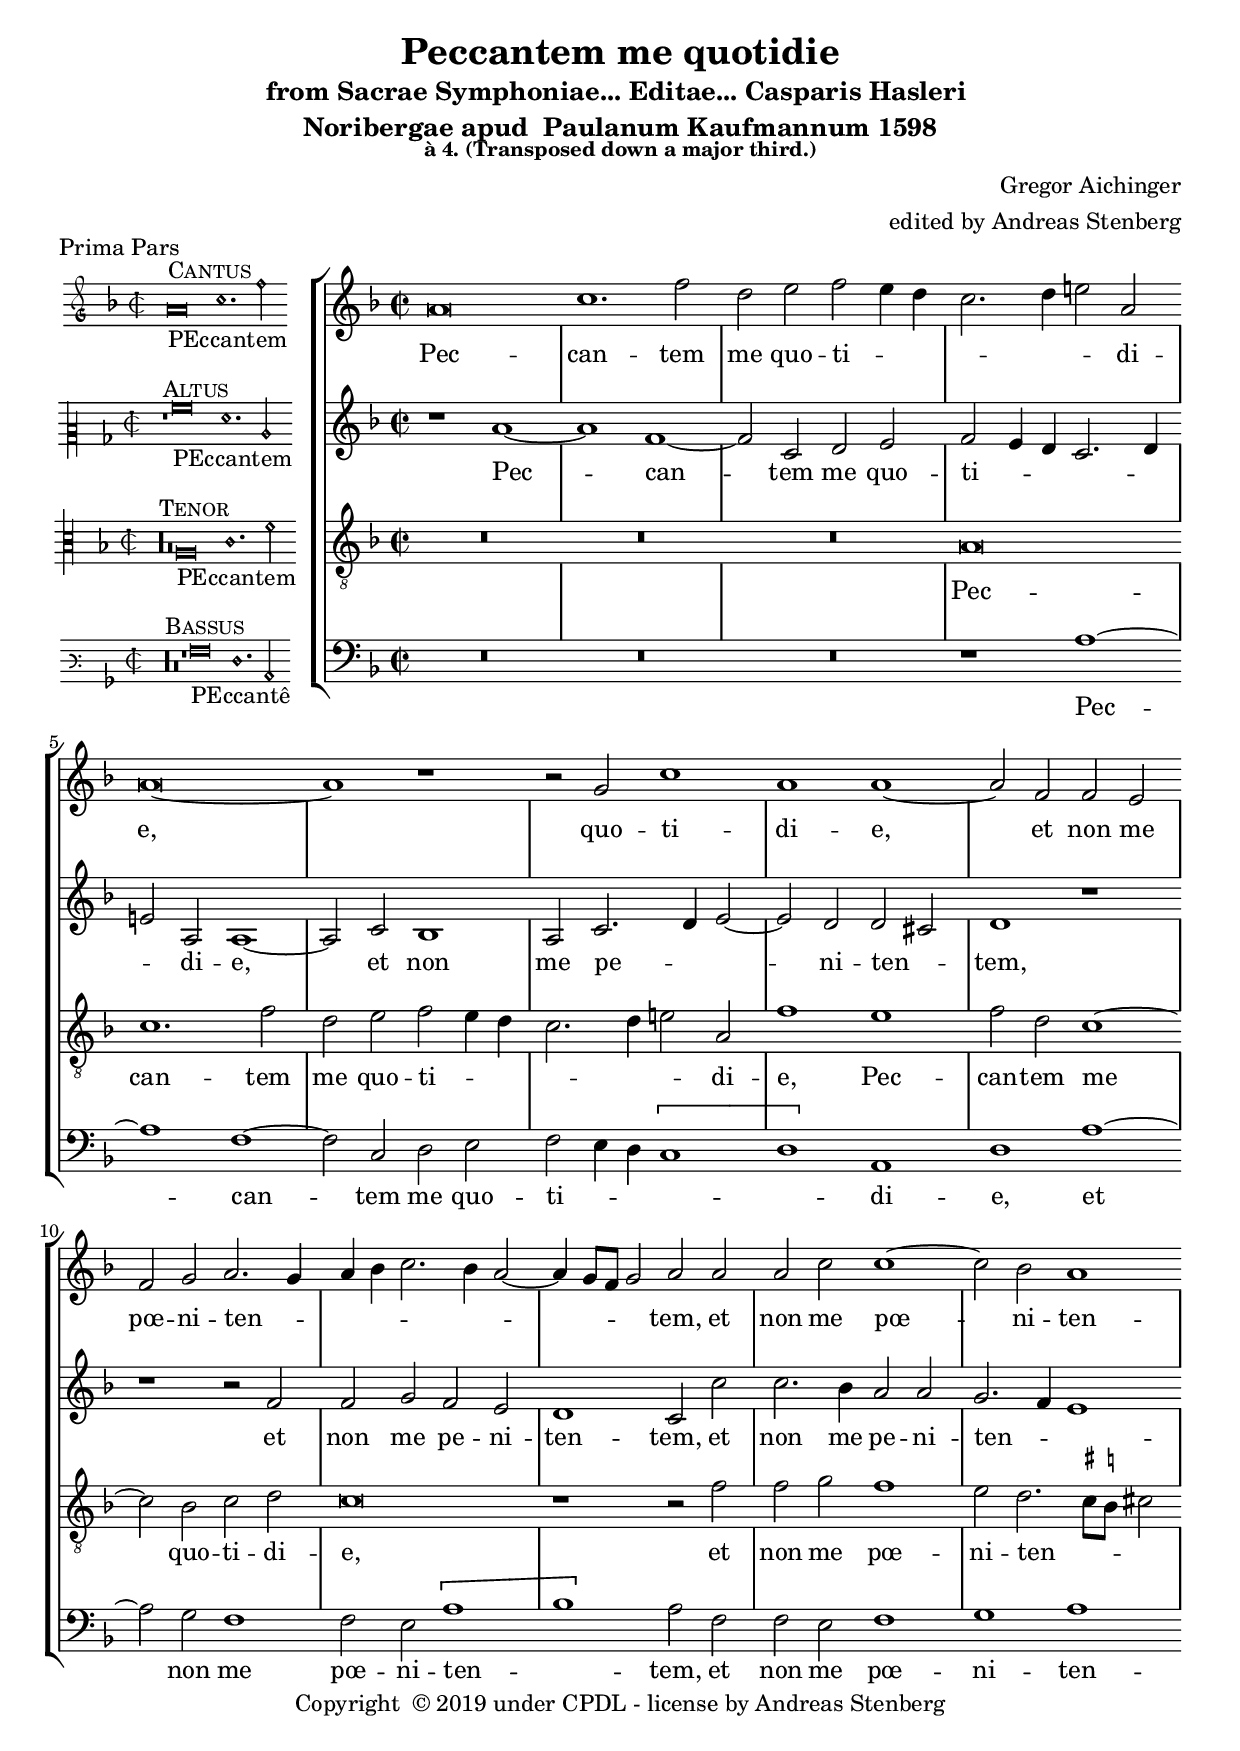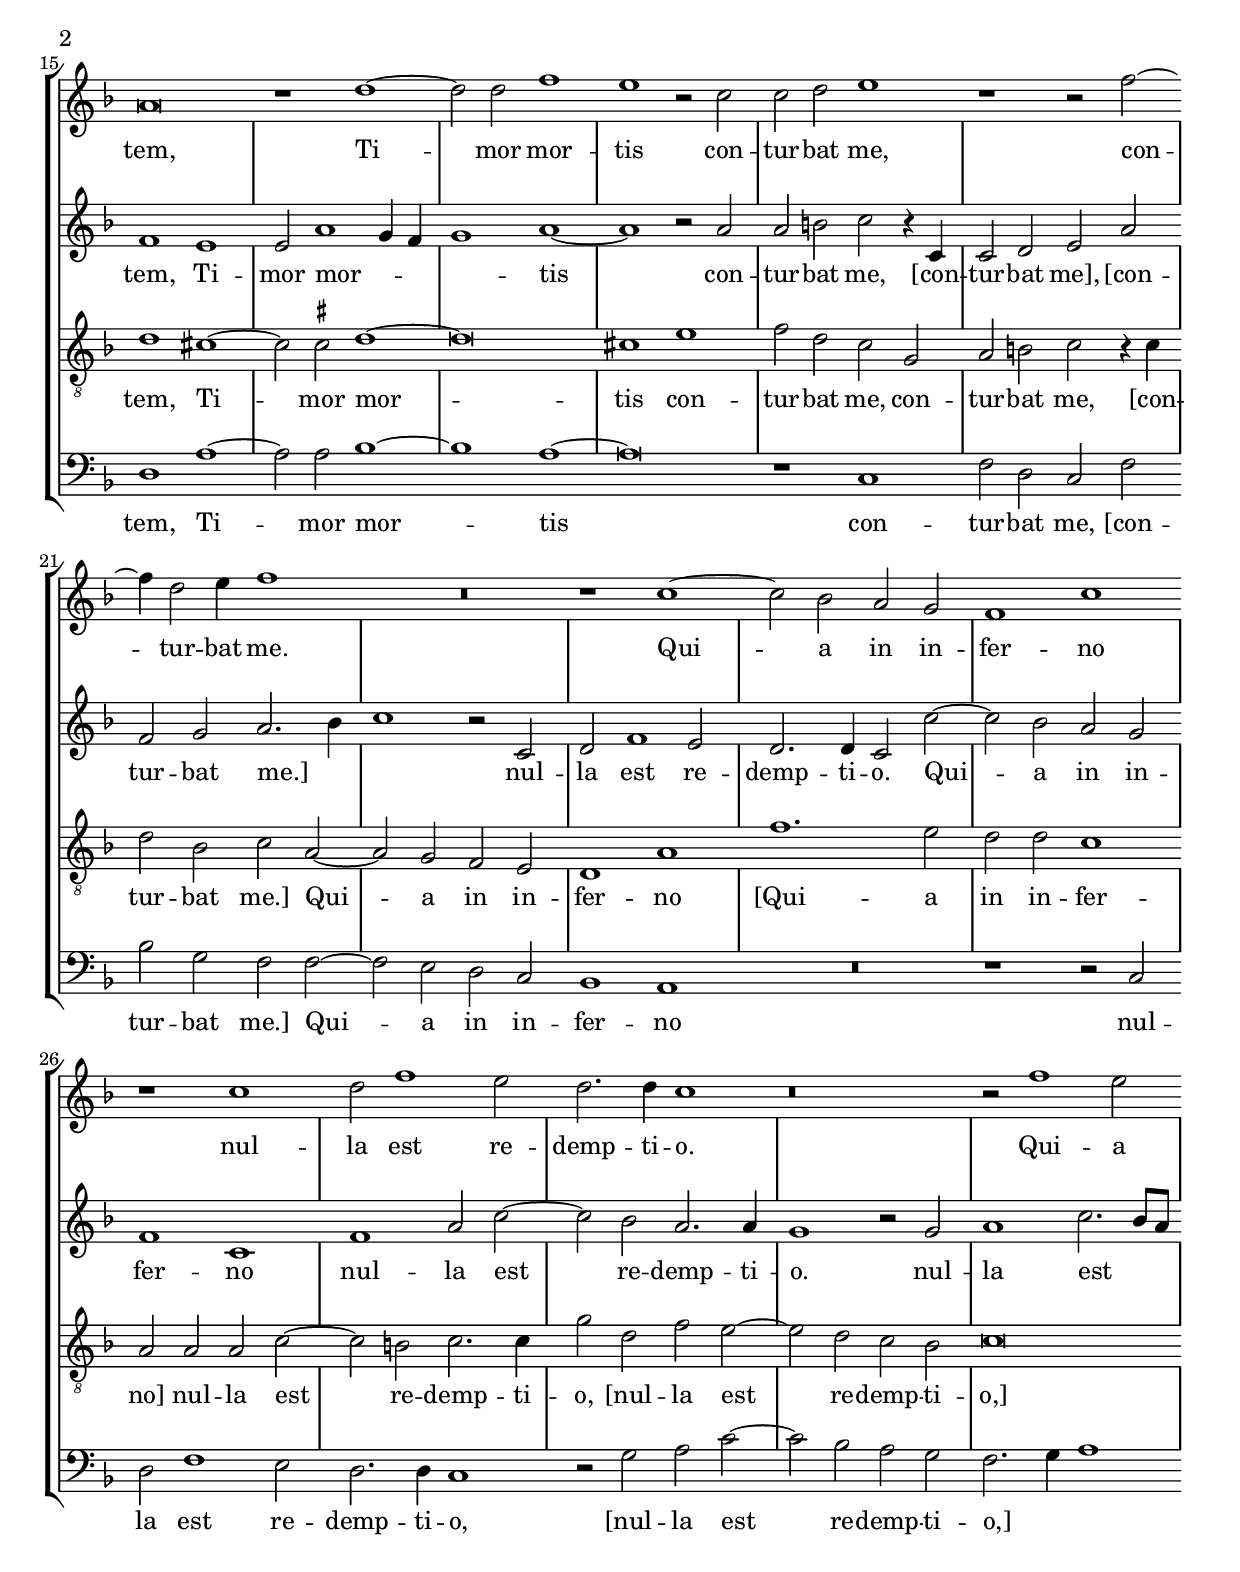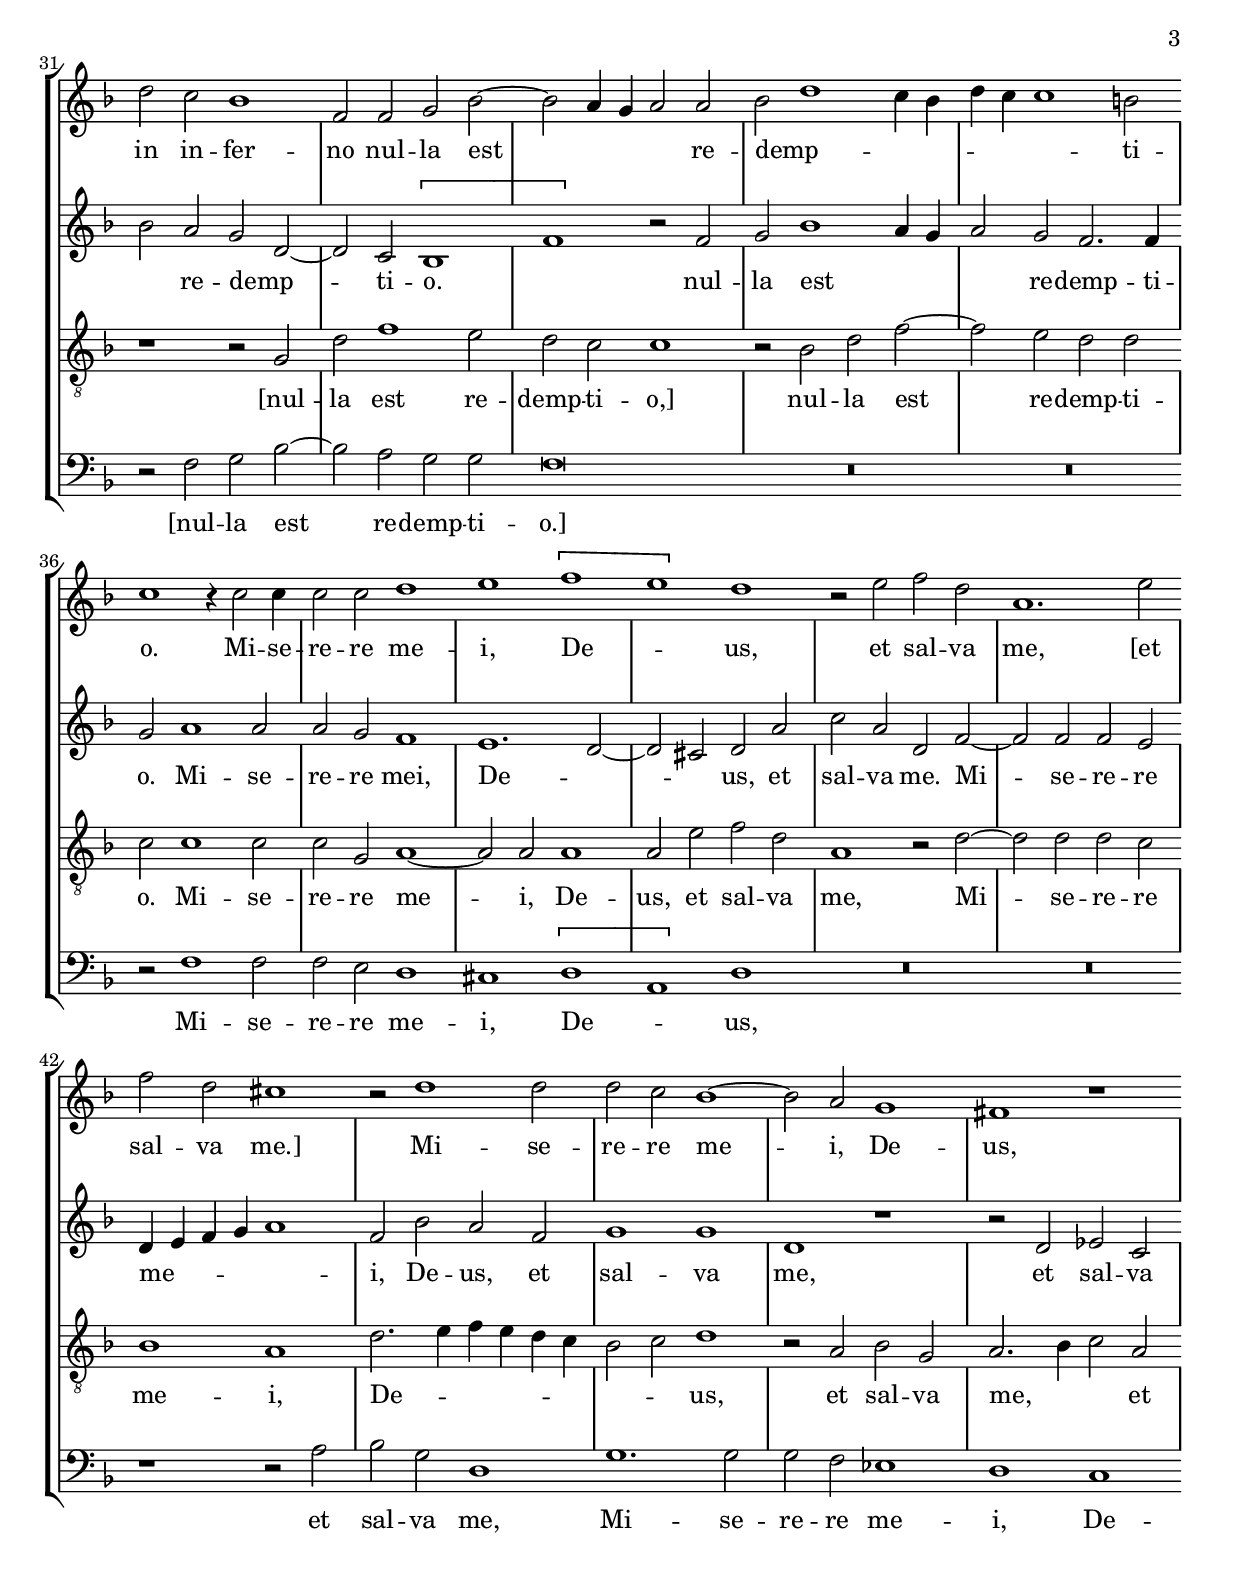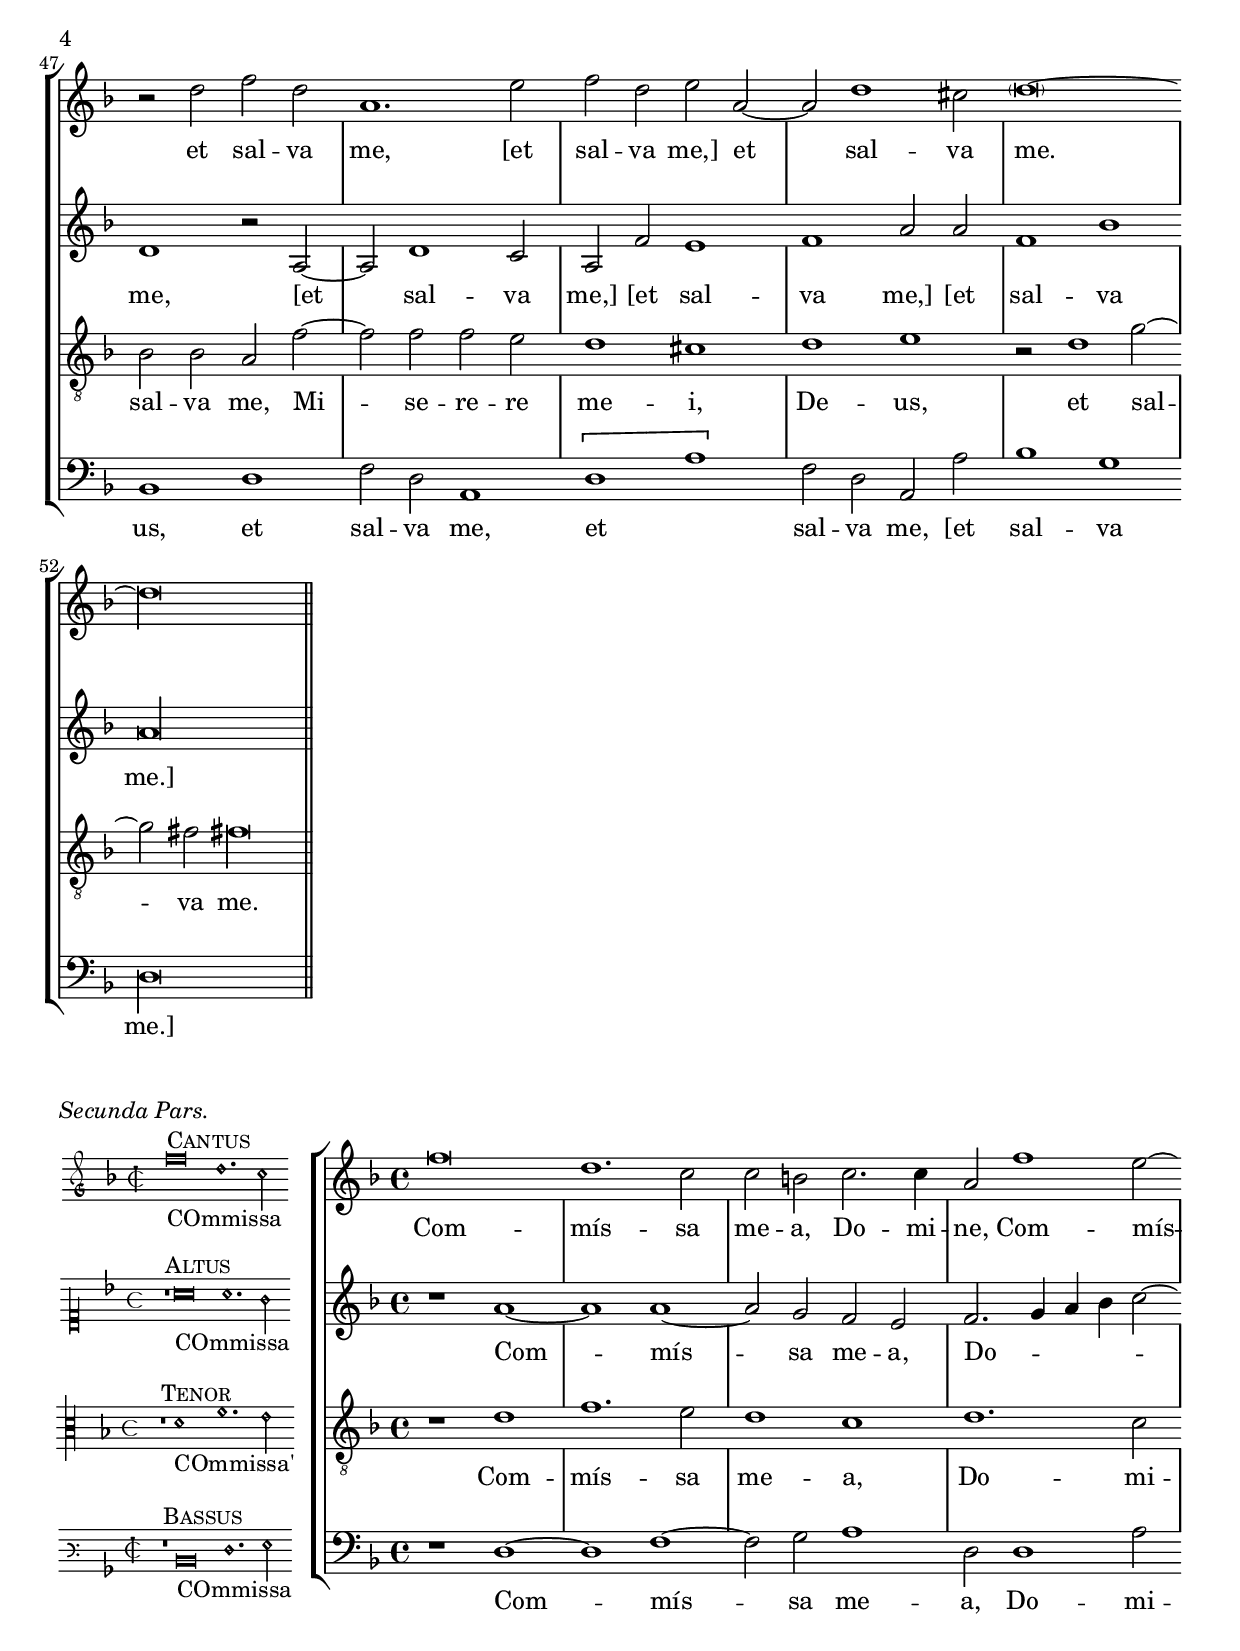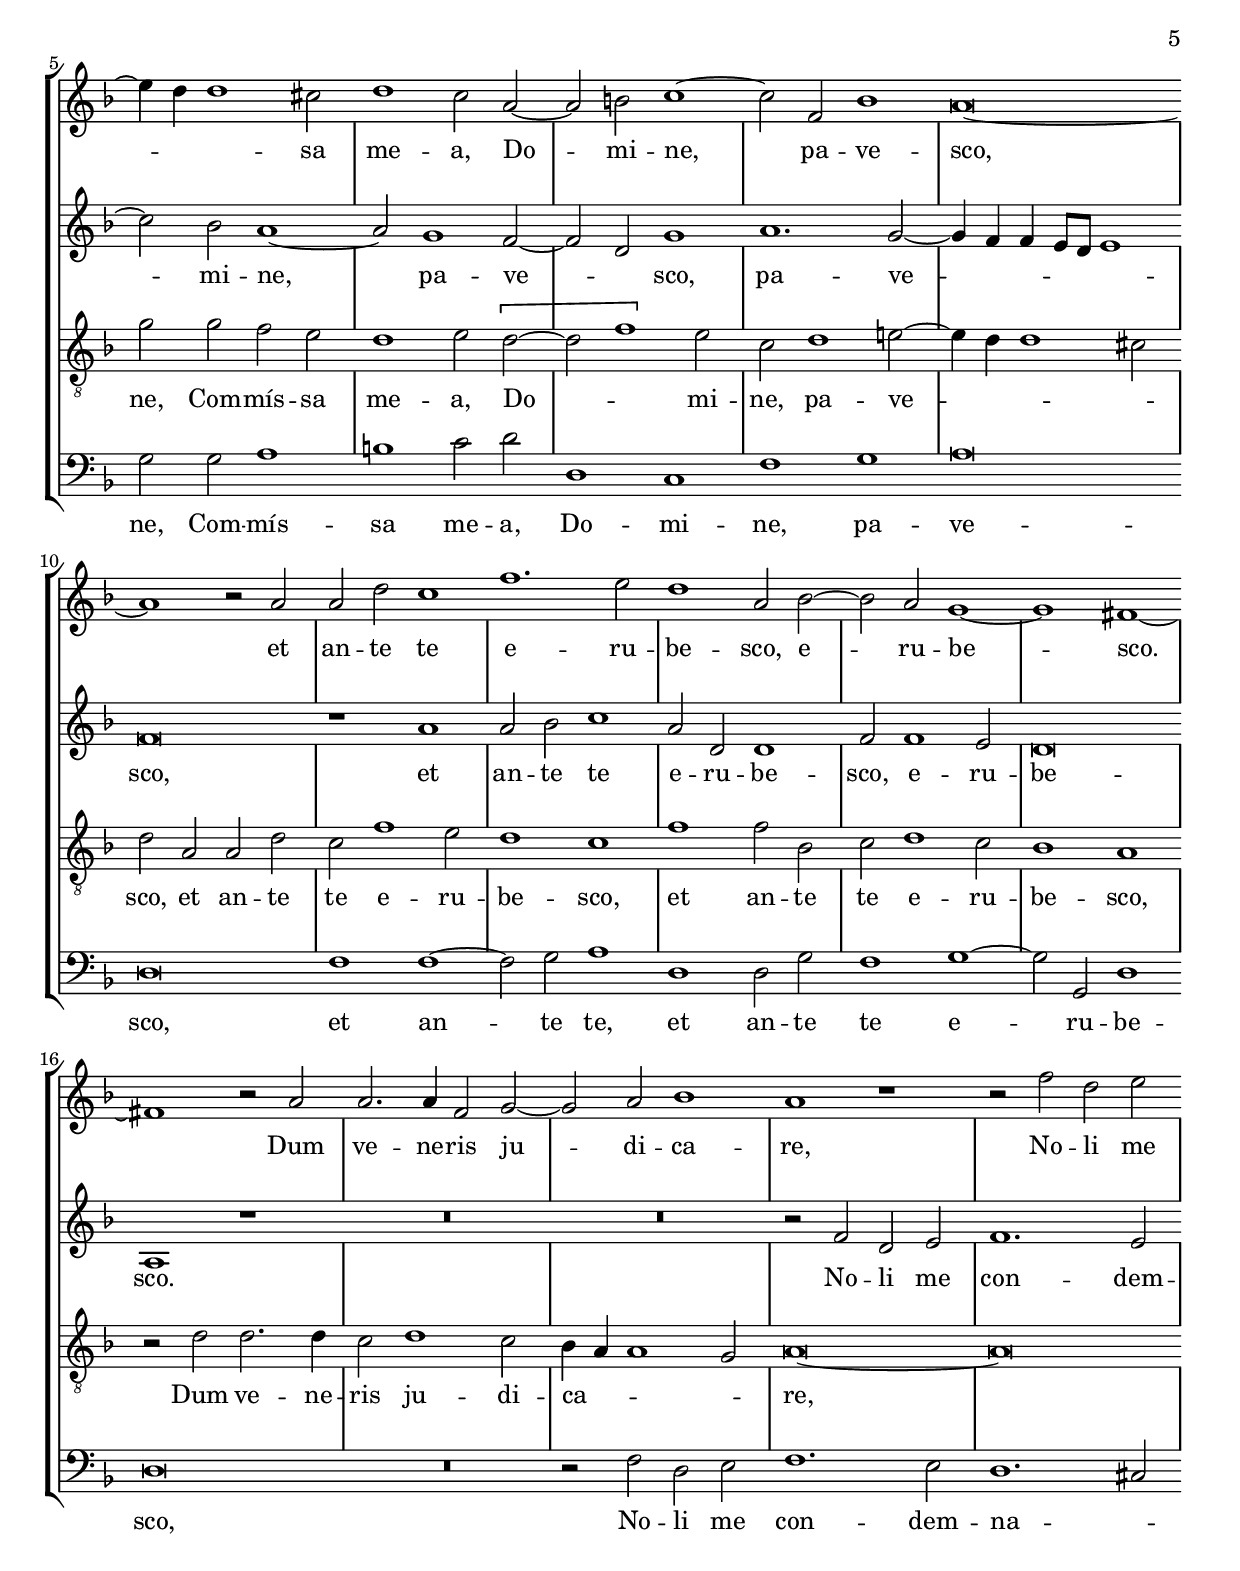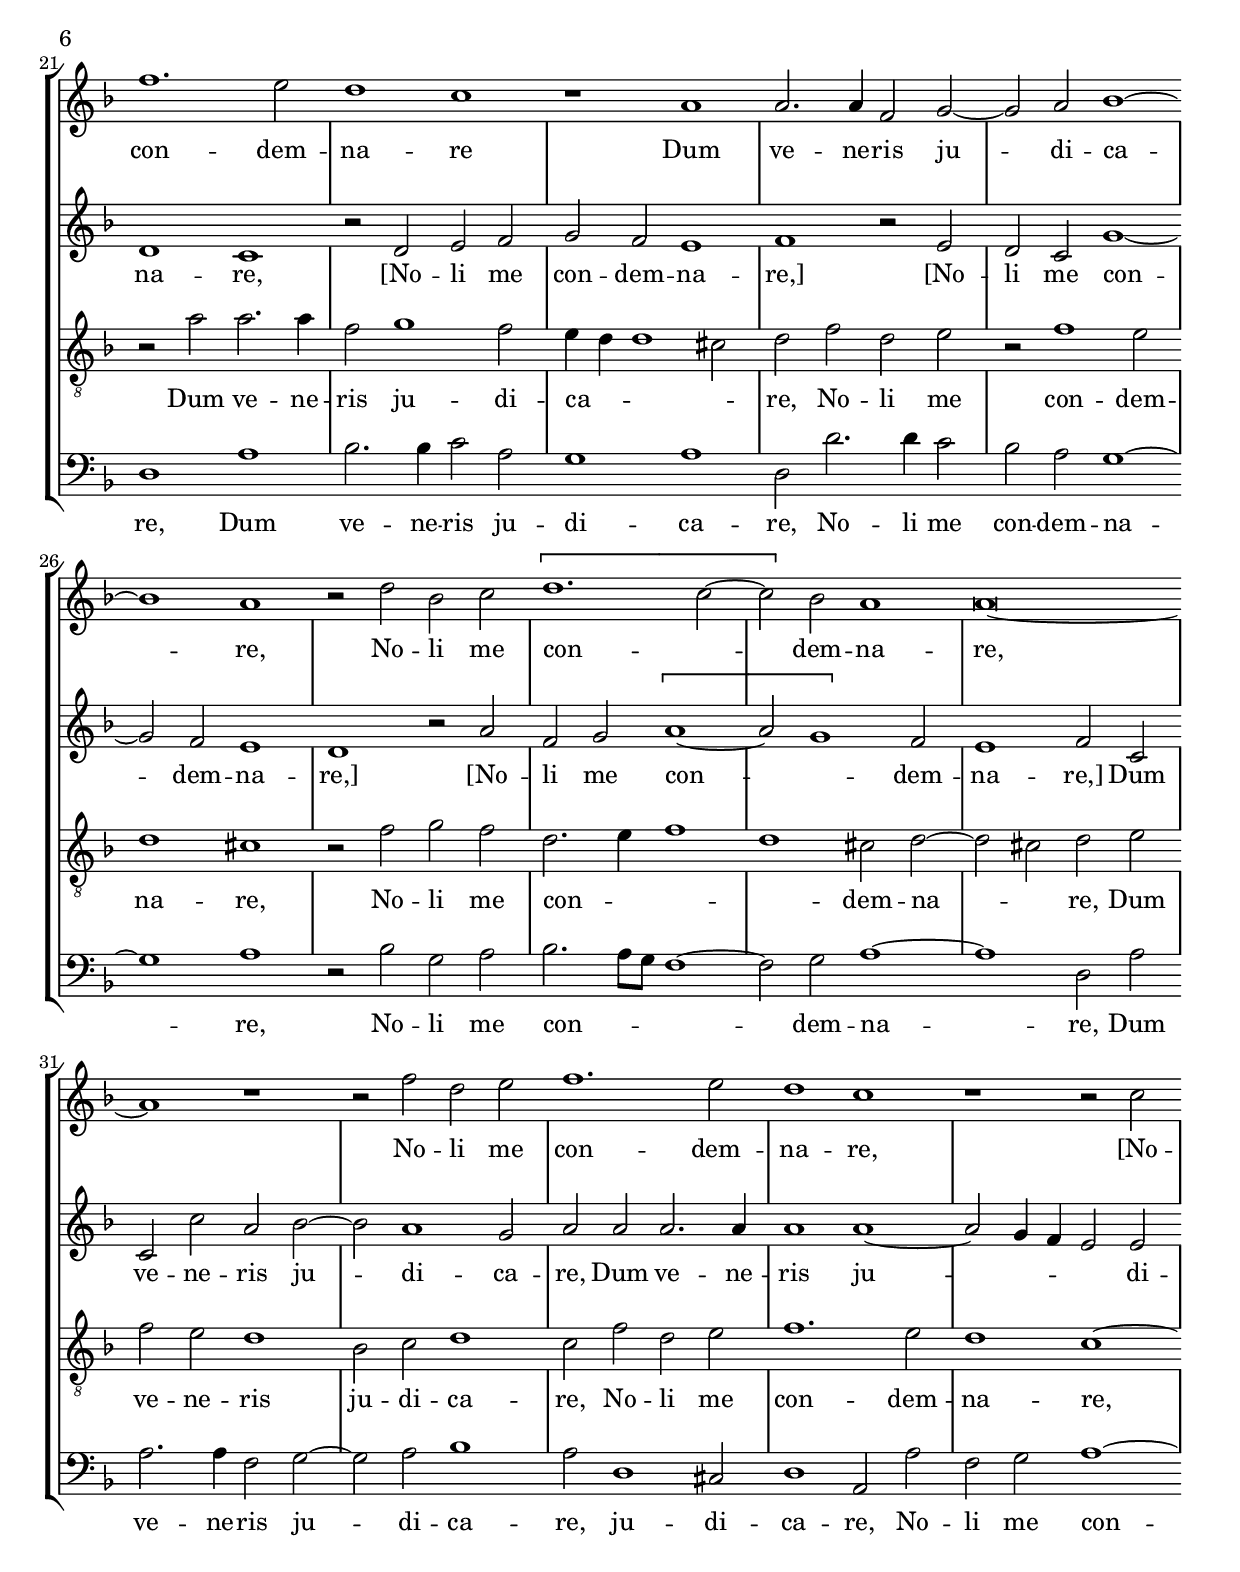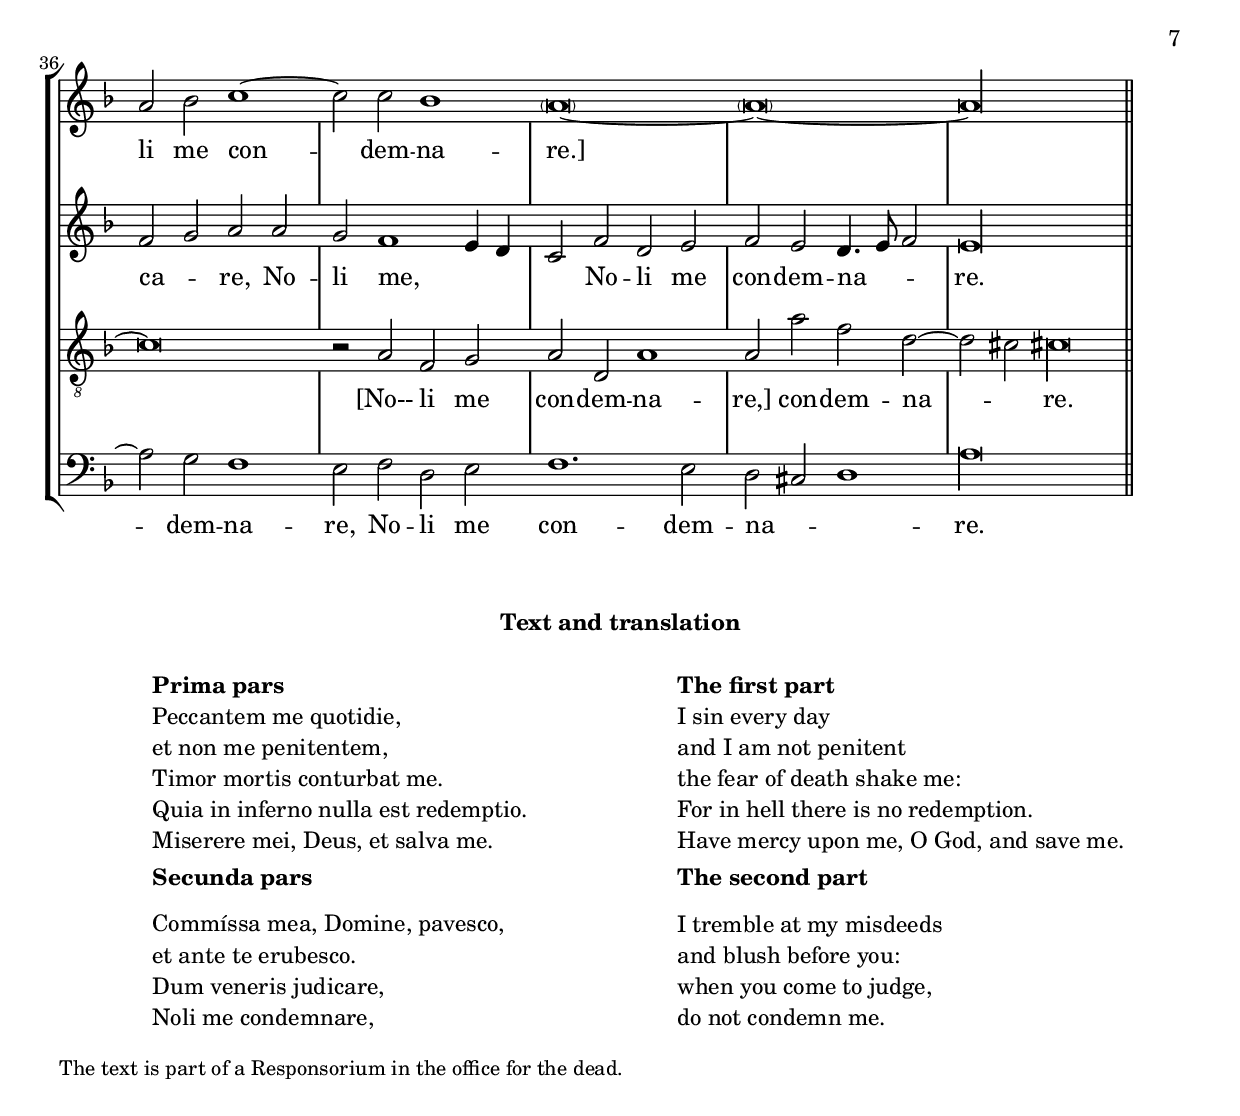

%%%%%%%%%%%%%%%%%%%%%%%%%%%%%%%%%%%%%%%%%%%%%%%%%%%%%%%%%%%%%%%%%%%
% This is a template based on the usual four part choir templater %
% where the voices have common lyrics at the the start but split  %
% to separate lyrics after a while.				  %
% This template is modyfied by AS from the one in the lilypond    %
% documentation.						  %
% This template is to be used for instance for fairly simple      %
% settings where the stanzas are set homophonicaly but twhere the %
% Chorus contains polyphony that require separate underlay for    %
% the different voices.						  %
%%%%%%%%%%%%%%%%%%%%%%%%%%%%%%%%%%%%%%%%%%%%%%%%%%%%%%%%%%%%%%%%%%%
\version "2.18.0"
\include "deutsch.ly"
ficta = \once \set suggestAccidentals =##t
\header {
  title = "Peccantem me quotidie"
  subtitle = \markup { \center-column {"from Sacrae Symphoniae... Editae... Casparis Hasleri "
                                       "Noribergae apud  Paulanum Kaufmannum 1598" } }
  subsubtitle = "à 4. (Transposed down a major third.)"
  composer = "Gregor Aichinger"
  arranger = "edited by Andreas Stenberg"
  piece = "Prima Pars"
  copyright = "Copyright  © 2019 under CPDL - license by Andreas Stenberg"

}
global = {
  \key f \major
}
%% Part-book PDF p. 9.
sopMusic = \relative c'' {

  \set Score.tempoHideNote = ##t
  \tempo 2 = 86
  \time 2/2
  \set Timing.measureLength = #(ly:make-moment 4/2)
  \override Staff.BarLine.transparent = ##t
  a\breve
  c1. f2
  d2 e2 f2( e4 d4
  c2. d4 e!2) a,2
  a\breve~
  a1 r1
  r2 g2								%% end of first line in orig.
  c1
  a1 a1~
  a2 f2 f2 e2
  f2 g2 a2.( g4
  a4 b4 c2. b4 a2~
  a4 g8 f8 g2) a2 a2
  a2 c2 c1~
  c2 b2 							%% end of second line.
  a1
  a\breve
  r1 d1~
  d2 d2 f1
  e1 r2 c2
  c2 d2 e1
  r1 r2 f2~
  f4 d2 e4 f1
  R\breve
  r1 c1~
  c2 b2 a2 g2								%% end of third line.
  f1 c'1
  r1 c1
  d2 f1 e2
  d2. d4 c1
  r\breve
  r2 f1 e2
  d2 c2 b1
  f2 f2 g2 b2~(
  b2 a4 g4 a2) a2							%% end of fourth line.
  b2( d1 c4 b4
  d4 c4 c1) h2
  c1 r4 c2 c4
  c2 c2 d1
  e1 \[f1(
  e1)\] d1
  r2 e2 f2 d2 							%% end of fifth line.
  a1. e'2
  f2 d2 cis1
  r2 d1 d2
  d2 c2 b1~
  b2 a2 g1
  fis1 r1
  r2 d'2 f2 d2
  a1. e'2
  f2 d2							%% end of sixth line.
  e2 a,2~
  a2 d1 cis2
  \parenthesize d\breve~
  \cadenzaOn d\longa
  \revert Staff.BarLine.transparent
  \bar "||"
}
sopWords = \lyricmode {
  Pec -- can -- tem me quo -- ti -- di -- e,
  quo -- ti -- di -- e,
  et non me pœ -- ni -- ten -- tem,
  et non me pœ -- ni -- ten -- tem,
  Ti -- mor mor -- tis con -- tur -- bat me,
  con -- tur -- bat me.
  Qui -- a in in -- fer -- no nul -- la est re -- demp -- ti -- o.
  Qui -- a in in -- fer -- no nul -- la est re -- demp -- ti -- o.
  Mi -- se -- re -- re me -- i, De -- us, et sal -- va me,
  [et sal -- va me.]
  Mi -- se -- re -- re me -- i, De -- us, et sal -- va me,
  [et sal -- va me,]
  et sal -- va me.
}
%% Part-book PDF p. 9.
altoMusic = \relative c' {
  \override Staff.BarLine.transparent = ##t
  r1 a'1~
  a1 f1~
  f2 c2 d2 e2
  f2( e4 d4 c2. d4
  e!2) a,2 a1~
  a2 c2					%% end of first line in orig.
  b1
  a2 c2.( d4 e2~
  e2) d2 d2( cis2)
  d1 r1
  r1 r2 f2
  f2 g2 f2 e2
  d1 c2 c'2
  c2. b4 a2 a2				%% end of second line.
  g2.( f4 e1)
  f1 e1
  e2 a1( g4 f4
  g1) a1~
  a1 r2 a2
  a2 h2 c2 r4 c,4
  c2 d2 e2 a2
  f2 g2 a2.( b4
  c1)					%% end of third line.
  r2 c,2
  d2 f1 e2
  d2. d4 c2 c'2~
  c2 b2 a2 g2
  f1 c1
  f1 a2 c2~
  c2 b2 a2. a4
  g1 r2 g2
  a1 					%% end of fourth line.
  c2.( b8 a8
  b2) a2 g2( d2~
  d2) c2 \[b1(
  f'1)\] r2 f2
  g2 b1( a4 g4
  a2) g2 f2. f4
  g2 a1 a2
  a2 g2					%% end of fifth line.
  f1
  e1.( d2~
  d2 cis2) d2 a'2
  c2 a2 d,2 f2~
  f2 f2 f2 e2
  d4( e4 f4 g4 a1)
  f2 b2 a2 f2
  g1 g1
  d1					%5 end of sixth line.
  r1
  r2 d2 es2 c2
  d1 r2 a2~
  a2 d1 c2
  a2 f'2 e1
  f1 a2 a2
  f1 b1
  a\longa
  \revert Staff.BarLine.transparent
}
altoWords = \lyricmode {
  Pec -- can -- tem me quo -- ti -- di -- e,
 et non me pe -- ni -- ten -- tem,
 et non me pe -- ni -- ten -- tem,
 et non me pe -- ni -- ten -- tem,
 Ti -- mor mor -- tis con -- tur -- bat me,
 [con -- tur -- bat me],
 [con -- tur -- bat me.]
 %Quia in in -- fer -- no
 nul -- la est re -- demp -- ti -- o.
 Qui -- a in in -- fer -- no
 nul -- la est re -- demp -- ti -- o.
 nul -- la est re -- demp -- ti -- o.
 nul -- la est re -- demp -- ti -- o.
 Mi -- se -- re -- re mei, De -- us, et sal -- va me.
 Mi -- se -- re -- re me -- i, De -- us, et sal -- va me,
 et sal -- va me,
 [et sal -- va me,]
 [et sal -- va me,]
 [et sal -- va me.]

}
%% Part-book PDF p. 9.
tenorMusic = \relative c' {
  \clef "G_8"
  \override Staff.BarLine.transparent = ##t
  R\breve*3
  a\breve
  c1. f2
  d2 e2 f2( e4 d4
  c2. d4 e!2) a,2
  f'1 e1						%% end of first line in orig.
  f2 d2 c1~
  c2 b2 c2 d2
  c\breve
  r1 r2 f2
  f2 g2 f1
  e2 d2.( \ficta cis8 \ficta h8 cis!2)
  d1 cis1~
  cis2 \ficta cis2 d1~
  d\breve
  cis1 							%% end of second line.
  e1
  f2 d2 c2 g2
  a2 h2 c2 r4 c4
  d2 b2 c2 a2~
  a2 g2 f2 e2
  d1 a'1
  f'1. e2
  d2 d2							%% end of third line.
  c1
  a2 a2 a2 c2~
  c2 h2 c2. c4
  g'2 d2 f2 e2~
  e2 d2 c2 b2
  c\breve
  r1 r2 g2
  d'2 f1 e2
  d2 c2							%% end of fourth line.
  c1
  r2 b2 d2 f2~
  f2 e2 d2 d2
  c2 c1 c2
  c2 g2 a1~
  a2 a2 a1
  a2 e'2 f2 d2
  a1 r2 d2~
  d2 d2 d2 c2						%% end of fifth line.
  b1 a1
  d2.( e4 f4 e4 d4 c4
  b2 c2) d1
  r2 a2 b2 g2
  a2.( b4 c2) a2
  b2 b2 a2 f'2~
  f2 f2							%% end of sixth line
  f2 e2
  d1 cis1
  d1 e1
  r2 d1 g2~
  g2 fis2 fis!\longa*3/4
  \revert Staff.BarLine.transparent
}
tenorWords = \lyricmode {
  Pec -- can -- tem me quo -- ti -- di -- e,
  Pec -- can -- tem me quo -- ti -- di -- e,
  et non me pœ -- ni -- ten -- tem,
  Ti -- mor mor -- tis con -- tur -- bat me,
  con -- tur -- bat me,
  [con -- tur -- bat me.]
 Qui -- a in in -- fer -- no
 [Qui -- a in in -- fer -- no]
 nul -- la est re -- demp -- ti -- o,
 [nul -- la est re -- demp -- ti -- o,]
 [nul -- la est re -- demp -- ti -- o,]
 nul -- la est re -- demp -- ti -- o.
 Mi -- se -- re -- re me -- i, De -- us, et sal -- va me,
 Mi -- se -- re -- re me -- i, De -- us, et sal -- va me,
 et sal -- va me,
 Mi -- se -- re -- re me -- i, De -- us, et sal -- va me.

}
%% Part-book PDF p. 9.
bassMusic = \relative c {
  \override Staff.BarLine.transparent = ##t
  R\breve*3
  r1 a'1~
  a1 f1~
  f2 c2 d2 e2
  f2( e4 d4 \[c1
  d1)\]
  a1
  d1 a'1~
  a2 g2 f1
  f2 e2					%% end of first line in orig.
  \[a1(
  b1)\] a2 f2
  f2 e2 f1
  g1 a1
  d,1 a'1~
  a2 a2 b1~
  b1 a1~
  a\breve
  r1 c,1
  f2 d2 c2 f2				%% end of second line.
  b2 g2 f2 f2~
  f2 e2 d2 c2
  b1 a1
  R\breve
  r1 r2 c2
  d2 f1 e2
  d2. d4 c1
  r2 g'2				%% end of third line.
  a2 c2~
  c2 b2 a2 g2
  f2.( g4 a1)
  r2 f2 g2 b2~
  b2 a2 g2 g2
  f\breve
  R\breve*2
  r2 f1 f2
  f2 e2					%% end of fourth line.
  d1
  cis1 \[d1(
  a1)\] d1
  R\breve*2
  r1 r2 a'2
  b2 g2 d1
  g1. g2
  g2 f2 es1
  d1 c1
  b1 d1
  f2 d2					%% end of fifth line.
  a1
  \[d1( a'1)\]
  f2 d2 a2 a'2
  b1 g1
  d\longa
  \revert Staff.BarLine.transparent
}
bassWords = \lyricmode {
  Pec -- can -- tem me quo -- ti -- di -- e,
  et non me pœ -- ni -- ten -- tem,
  et non me pœ -- ni -- ten -- tem,
  Ti -- mor mor -- tis con -- tur -- bat me,
  [con -- tur -- bat me.]
  Qui -- a in in -- fer -- no nul -- la est re -- demp -- ti -- o,
  [nul -- la est re -- demp -- ti -- o,]
  [nul -- la est re -- demp -- ti -- o.]
  Mi -- se -- re -- re me -- i, De -- us, et sal -- va me,
  Mi -- se -- re -- re me -- i, De -- us, et sal -- va me,
  et sal -- va me,
  [et sal -- va me.]

}
incipitDiscantus = \markup {
  \score {
    {
      %      \set Staff.instrumentName = #"Tenor "
      \override NoteHead.style = #'neomensural
      \override Rest.style = #'neomensural
      \override Staff.TimeSignature.style = #'mensural
      \cadenzaOn
      \clef "petrucci-g"
      \key f \major
      \time 2/2

      a'\breve^\markup { \smallCaps"Cantus"} _"PEccantem"
      c''1. f''2
    }
    \layout {
      \context {
        \Voice
        \remove "Ligature_bracket_engraver"
        \consists "Mensural_ligature_engraver"
      }
      line-width = 4.5\cm
    }
  }
}


incipitAltus = \markup {
  \score {
    {
      %      \set Staff.instrumentName = #"Tenor "
      \override NoteHead.style = #'neomensural
      \override Rest.style = #'neomensural
      \override Staff.TimeSignature.style = #'mensural
      \cadenzaOn
      \clef "petrucci-c2"
      \key f \major
      \time 2/2
      r1^\markup \smallCaps"Altus"
      a'\breve _"PEccantem"
      f'1. c'2
    }
    \layout {
      \context {
        \Voice
        \remove "Ligature_bracket_engraver"
        \consists "Mensural_ligature_engraver"
      }
      line-width = 4.5\cm
    }
  }
}


incipitTenor = \markup {
  \score {
    {
      %      \set Staff.instrumentName = #"Tenor "
      \override NoteHead.style = #'neomensural
      \override Rest.style = #'neomensural
      \override Staff.TimeSignature.style = #'mensural
      \cadenzaOn
      \clef "petrucci-c3"
      \key f \major
      \time 2/2
      r\longa ^\markup \smallCaps"Tenor"
      a\breve \rest
      a\breve _"PEccantem"
      c'1. f'2
    }
    \layout {
      \context {
        \Voice
        \remove "Ligature_bracket_engraver"
        \consists "Mensural_ligature_engraver"
      }
      line-width = 5.0\cm
    }
  }
}
#(append! supported-clefs '(("mensural-f3" . ("clefs.mensural.f" 0 0))))

incipitBassus = \markup {
  \score {
    {
      %      \set Staff.instrumentName = #"Tenor "
      \override NoteHead.style = #'neomensural
      \override Rest.style = #'neomensural
      \override Staff.TimeSignature.style = #'mensural
      \cadenzaOn
      \clef "mensural-f3"
      \key f \major
      \time 2/2
      r\longa^\markup \smallCaps"Bassus"
      d\breve \rest
      r1 a\breve _"PEccantê"
      f1. c2

    }
    \layout {
      \context {
        \Voice
        \remove "Ligature_bracket_engraver"
        \consists "Mensural_ligature_engraver"
      }
      line-width = 4.5\cm
    }
  }
}


\score {
  <<
    \new StaffGroup \with {
      \override VerticalAxisGroup.staff-staff-spacing = #'((basic-distance . 12))
    } <<
      \new Staff = treble <<
        \set Staff.instrumentName = \incipitDiscantus
        \new Voice = "sopranos" {
          \set  Staff.midiInstrument ="choir aahs"
          %	\voiceOne
          << \global \sopMusic >>
        }
      >>
      \new Lyrics = sopranos { s1 }

      \new Staff = "medius" <<
        \set Staff.instrumentName = \incipitAltus

        \new Voice = "altos" {
          %	\voiceTwo
          \set  Staff.midiInstrument ="choir aahs"
          << \global \altoMusic >>
        }
      >>

      \new Lyrics = "altos" { s1 }
      \new Staff = tenors <<
        \set Staff.instrumentName = \incipitTenor

        \clef "treble"
        \new Voice = "tenors" {
          \set  Staff.midiInstrument ="choir aahs"
          %	\voiceOne
          << \global \tenorMusic >>
        }
      >>
      \new Lyrics = "tenors" { s1 }

      \new Staff ="basses" {
        \set Staff.instrumentName = \incipitBassus

        \new Voice = "basses" {
          \set  Staff.midiInstrument ="choir aahs"
          \clef "bass"
          %	\voiceTwo
          << \global \bassMusic >>
        }
      }
    >>
    \new Lyrics = basses { s1 }

    \context Lyrics = sopranos \lyricsto sopranos \sopWords
    \context Lyrics = altos \lyricsto altos \altoWords
    \context Lyrics = tenors \lyricsto tenors \tenorWords
    \context Lyrics = basses \lyricsto basses \bassWords
  >>
  \layout {
    \context {
      \Score
      % no bars in staves
      %      \override BarLine.transparent = ##t

    }
    % the next three instructions keep the lyrics between the bar lines
    \context {
      \Lyrics
      \consists "Bar_engraver"
      \override BarLine.transparent = ##t
    }
    \context {
      \StaffGroup
      \consists "Separating_line_group_engraver"
    }
    \context {
      \Voice
      % no slurs
      \override Slur.transparent = ##t
      % Comment in the below "\remove" command to allow line
      % breaking also at those barlines where a note overlaps
      % into the next bar.  The command is commented out in this
      % short example score, but especially for large scores, you
      % will typically yield better line breaking and thus improve
      % overall spacing if you comment in the following command.
      %\remove "Forbid_line_break_engraver"
    }
    indent = 4.5\cm
  }

}

%% The second part

globalIIl = {
  \key f \major
}
%% Part-book PDF p. 10
sopMusicII = \relative c'' {

  \set Score.tempoHideNote = ##t
  \tempo 2 = 86
  \time 4/4
  \set Timing.measureLength = #(ly:make-moment 4/2)
  \override Staff.BarLine.transparent = ##t
  f\breve
  d1. c2
  c2 h2 c2. c4
  a2 f'1 e2~(
  e4 d4 d1) cis2
  d1 						%% End of first line in orig.
  c2 a2~
  a2 h2 c1~
  c2 f,2 b1
  a\breve~
  a1 r2 a2
  a2 d2 c1
  f1. e2
  d1 a2 b2~
  b2 a2 g1~
  g1 fis1~
  fis1 r2 a2					%% end of second line.
  a2. a4 f2 g2~
  g2 a2 b1
  a1 r1
  r2 f'2 d2 e2
  f1. e2
  d1 c1
  r1 a1
  a2. a4 f2 g2~
  g2 a2 b1~
  b1 a1						%% end of third line.
  r2 d2 b2 c2
  \[d1.( c2~
  c2)\] b2 a1
  a\breve~
  a1 r1
  r2 f'2 d2 e2
  f1. e2
  d1 c1
  r1 r2 c2
  a2 b2 c1~
  c2 c2 b1
  \repeat unfold 2 { \parenthesize a\breve~ }
  \cadenzaOn
  a\longa
  \revert Staff.BarLine.transparent
  \bar "||"
}
sopWordsII = \lyricmode {
  Com -- mís -- sa me -- a, Do -- mi -- ne,
  Com -- mís -- sa me -- a, Do -- mi -- ne, pa -- ve -- sco,
  et an -- te te e -- ru -- be -- sco,
  e -- ru -- be -- sco.
  Dum ve -- ne -- ris ju -- di -- ca -- re,
  No -- li me con -- dem -- na -- re
  Dum ve -- ne -- ris ju -- di -- ca -- re,
  No -- li me con -- dem -- na -- re,
  No -- li me con -- dem -- na -- re,
  [No -- li me con -- dem -- na -- re.]
}
%% Part-book PDF p. 10
altoMusicII = \relative c' {
  \override Staff.BarLine.transparent = ##t
  r1 a'1~
  a1 a1~
  a2 g2 f2 e2
  f2.( g4 a4 b4 c2~
  c2) b2 a1~
  a2 g1 f2~(
  f2 d2) g1					%% end of first line in orig.
  a1. g2~(
  g4 f4 f4 e8 d8 e1)
  f\breve
  r1 a1
  a2 b2 c1
  a2 d,2 d1
  f2 f1 e2
  d\breve
  a1 r1
  R\breve*2
  r2 f'2 d2 e2					%% end of second line.
  f1. e2
  d1 c1
  r2 d2 e2 f2
  g2 f2 e1
  f1 r2 e2
  d2 c2 g'1~
  g2 f2 e1
  d1 r2 a'2
  f2 g2						%% end of third line.
  \[a1~(
  a2 g1)\] f2
  e1 f2 c2
  c2 c'2 a2 b2~
  b2 a1 g2
  a2 a2 a2. a4
  a1 a1~(
  a2 g4 f4 e2) e2
  f2( g2)					%% end of fourth line.
  a2 a2
  g2 f1( e4 d4
  c2) f2 d2 e2
  f2 e2 d4.( e8 f2)
  e\longa
  \revert Staff.BarLine.transparent
}
altoWordsII = \lyricmode {
  Com -- mís -- sa me -- a, Do -- mi -- ne, pa -- ve -- sco,
  pa -- ve -- sco,
  et an -- te te e -- ru -- be -- sco,
  e -- ru -- be -- sco.
  No -- li me con -- dem -- na -- re,
  [No -- li me con -- dem -- na -- re,]
  [No -- li me con -- dem -- na -- re,]
  [No -- li me con -- dem -- na -- re,]
  Dum ve -- ne -- ris ju -- di -- ca -- re,
  Dum ve -- ne -- ris ju -- di -- ca -- re,
  No -- li me, No -- li me con -- dem -- na -- re.
}
%% Part-book PDF p. 10
tenorMusicII = \relative c' {
  \clef "G_8"
  \override Staff.BarLine.transparent = ##t
  r1 d1
  f1. e2
  d1 c1
  d1. c2
  g'2 g2 f2 e2
  d1 e2 \[d2~(
  d2 f1)\] e2					%% end of first line in orig.
  c2 d1 e!2~(
  e4 d4 d1 cis2)
  d2 a2 a2 d2
  c2 f1 e2
  d1 c1
  f1 f2 b,2
  c2 d1 c2
  b1 a1
  r2 d2						%% end of second line.
  d2. d4
  c2 d1 c2
  b4( a4 a1 g2)
  a\breve~
  a\breve
  r2 a'2 a2. a4
  f2 g1 f2
  e4( d4 d1 cis2)
  d2 f2 d2 e2
  r2 f1 e2					%% end of third line.
  d1 cis1
  r2 f2 g2 f2
  d2.( e4 f1
  d1) cis2 d2~(
  d2 cis2) d2 e2
  f2 e2 d1
  b2 c2 d1
  c2 f2 d2 e2					%% end of fourth line.
  f1. e2
  d1 c1~
  c\breve
  r2 a2 f2 g2
  a2 d,2 a'1
  a2 a'2 f2 d2~(
  d2 cis2) cis!\longa *3/4
  \revert Staff.BarLine.transparent
}
tenorWordsII = \lyricmode {
  Com -- mís -- sa me -- a, Do -- mi -- ne,
  Com -- mís -- sa me -- a, Do -- mi -- ne, pa -- ve -- sco,
  et an -- te te e -- ru -- be -- sco,
  et an -- te te e -- ru -- be -- sco,
  Dum ve -- ne -- ris ju -- di -- ca -- re,
  Dum ve -- ne -- ris ju -- di -- ca -- re,
  No -- li me con -- dem -- na -- re,
  No -- li me con -- dem -- na -- re,
  Dum ve -- ne -- ris ju -- di -- ca -- re,
  No -- li me con -- dem -- na -- re,
  [No-- li me con -- dem -- na -- re,]
  con -- dem -- na -- re.


}
%% Part-book PDF p. 10
bassMusicII = \relative c {
  \override Staff.BarLine.transparent = ##t
  r1 d1~
  d1 f1~
  f2 g2 a1
  d,2 d1 a'2
  g2 g2 a1
  h1 c2 d2					%% end of first line in orig.
  d,1 c1
  f1 g1
  a\breve
  d,\breve
  f1 f1~
  f2 g2 a1
  d,1 d2 g2
  f1 g1~
  g2 g,2 d'1
  d\breve
  R\breve
  r2 f2 d2 e2					%% end of second line.
  f1. e2
  d1.( cis2)
  d1 a'1
  b2. b4 c2 a2
  g1 a1
  d,2 d'2. d4 c2
  b2 a2 g1~
  g1 a1						%% end of third line.
  r2 b2 g2 a2
  b2.( a8 g8 f1~
  f2) g2 a1~
  a1 d,2 a'2
  a2. a4 f2 g2~
  g2 a2 b1
  a2 d,1 cis2					%% end of fourth line.
  d1 a2 a'2
  f2 g2 a1~
  a2 g2 f1
  e2 f2 d2 e2
  f1. e2
  d2( cis2 d1)
  a'\longa
  \revert Staff.BarLine.transparent
}
bassWordsII = \lyricmode {
  Com -- mís -- sa me -- a, Do -- mi -- ne,
  Com -- mís -- sa me -- a, Do -- mi -- ne, pa -- ve -- sco,
  et an -- te te,
  et an -- te te e -- ru -- be -- sco,
  No -- li me con -- dem -- na -- re,
  Dum ve -- ne -- ris ju -- di -- ca -- re,
  No -- li me con -- dem -- na -- re,
  No -- li me con -- dem -- na -- re,
  Dum ve -- ne -- ris ju -- di -- ca -- re,
  ju -- di -- ca -- re,
  No -- li me con -- dem -- na -- re,
  No -- li me con -- dem -- na -- re.

}
incipitDiscantusII = \markup {
  \score {
    {
      %      \set Staff.instrumentName = #"Tenor "
      \override NoteHead.style = #'neomensural
      \override Rest.style = #'neomensural
      \override Staff.TimeSignature.style = #'mensural
      \cadenzaOn
      \clef "petrucci-g"
      \key f \major
      \time 2/2

      f''\breve ^\markup { \smallCaps"Cantus"} _"COmmissa "
      d''1. c''2
    }
    \layout {
      \context {
        \Voice
        \remove "Ligature_bracket_engraver"
        \consists "Mensural_ligature_engraver"
      }
      line-width = 4.5\cm
    }
  }
}


incipitAltusII = \markup {
  \score {
    {
      %      \set Staff.instrumentName = #"Tenor "
      \override NoteHead.style = #'neomensural
      \override Rest.style = #'neomensural
      \override Staff.TimeSignature.style = #'mensural
      \cadenzaOn
      \clef "petrucci-c1"
      \key f \major
      \time 4/4
      r1^\markup \smallCaps"Altus"
      a'\breve_"COmmissa"
      a'1. g'2
    }
    \layout {
      \context {
        \Voice
        \remove "Ligature_bracket_engraver"
        \consists "Mensural_ligature_engraver"
      }
      line-width = 4.5\cm
    }
  }
}


incipitTenorII = \markup {
  \score {
    {
      %      \set Staff.instrumentName = #"Tenor "
      \override NoteHead.style = #'neomensural
      \override Rest.style = #'neomensural
      \override Staff.TimeSignature.style = #'mensural
      \cadenzaOn
      \clef "petrucci-c3"
      \key f \major
      \time 4/4
      r1 ^\markup \smallCaps"Tenor"
      d'1_"COmmissa'"
      f'1. e'2
    }
    \layout {
      \context {
        \Voice
        \remove "Ligature_bracket_engraver"
        \consists "Mensural_ligature_engraver"
      }
      line-width = 5.0\cm
    }
  }
}
#(append! supported-clefs '(("mensural-f3" . ("clefs.mensural.f" 0 0))))

incipitBassusII = \markup {
  \score {
    {
      %      \set Staff.instrumentName = #"Tenor "
      \override NoteHead.style = #'neomensural
      \override Rest.style = #'neomensural
      \override Staff.TimeSignature.style = #'mensural
      \cadenzaOn
      \clef "mensural-f3"
      \key f \major
      \time 2/2
      r1^\markup \smallCaps"Bassus"
      d\breve  _"COmmissa"
      f1. g2
    }
    \layout {
      \context {
        \Voice
        \remove "Ligature_bracket_engraver"
        \consists "Mensural_ligature_engraver"
      }
      line-width = 4.5\cm
    }
  }
}


\score {
  <<
    \new StaffGroup \with {
      \override VerticalAxisGroup.staff-staff-spacing = #'((basic-distance . 12))
    } <<
      \new Staff = treble <<
        \set Staff.instrumentName = \incipitDiscantusII
        \new Voice = "sopranos" {
          \set  Staff.midiInstrument ="choir aahs"
          %	\voiceOne
          << \globalIIl \sopMusicII >>
        }
      >>
      \new Lyrics = sopranos { s1 }

      \new Staff = "medius" <<
        \set Staff.instrumentName = \incipitAltusII

        \new Voice = "altos" {
          %	\voiceTwo
          \set  Staff.midiInstrument ="choir aahs"
          << \globalIIl \altoMusicII >>
        }
      >>

      \new Lyrics = "altos" { s1 }
      \new Staff = tenors <<
        \set Staff.instrumentName = \incipitTenorII

        \clef "treble"
        \new Voice = "tenors" {
          \set  Staff.midiInstrument ="choir aahs"
          %	\voiceOne
          << \globalIIl \tenorMusicII >>
        }
      >>
      \new Lyrics = "tenors" { s1 }

      \new Staff ="basses" {
        \set Staff.instrumentName = \incipitBassusII

        \new Voice = "basses" {
          \set  Staff.midiInstrument ="choir aahs"
          \clef "bass"
          %	\voiceTwo
          << \globalIIl \bassMusicII >>
        }
      }
    >>
    \new Lyrics = basses { s1 }

    \context Lyrics = sopranos \lyricsto sopranos \sopWordsII
    \context Lyrics = altos \lyricsto altos \altoWordsII
    \context Lyrics = tenors \lyricsto tenors \tenorWordsII
    \context Lyrics = basses \lyricsto basses \bassWordsII
  >>
  \layout {
    \context {
      \Score
      % no bars in staves
      %      \override BarLine.transparent = ##t

    }
    % the next three instructions keep the lyrics between the bar lines
    \context {
      \Lyrics
      \consists "Bar_engraver"
      \override BarLine.transparent = ##t
    }
    \context {
      \StaffGroup
      \consists "Separating_line_group_engraver"
    }
    \context {
      \Voice
      % no slurs
      \override Slur.transparent = ##t
      % Comment in the below "\remove" command to allow line
      % breaking also at those barlines where a note overlaps
      % into the next bar.  The command is commented out in this
      % short example score, but especially for large scores, you
      % will typically yield better line breaking and thus improve
      % overall spacing if you comment in the following command.
      %\remove "Forbid_line_break_engraver"
    }
    indent = 4.5\cm
  }
  \header {
    piece = \markup {
      \column {
        \italic "Secunda Pars."
        \vspace #0.5
      }
    }
  }
}
%% text and Translation

\markup {
  \column {
    \vspace #1.0
    \fill-line { \bold "Text and translation" }
    \vspace #1.0

    \fill-line {
      \hspace #0.2
      \column {
        \bold "Prima pars"
        \justify-string #"Peccantem me quotidie,

 et non me penitentem,

 Timor mortis conturbat me.

Quia in inferno nulla est redemptio.

 Miserere mei, Deus, et salva me.
"
\vspace #0.5
\bold "Secunda pars"
\vspace #0.5

\justify-string #"Commíssa mea, Domine, pavesco,

 et ante te erubesco.

Dum veneris judicare,

 Noli me condemnare,"
      }
      \hspace #0.2
      \column {
        \bold "The first part"
        \justify-string #"I sin every day

and I am not penitent

the fear of death shake me:

For in hell there is no redemption.

Have mercy upon me, O God, and save me."

\vspace #0.5
\bold "The second part"
\vspace #0.5

\justify-string #"I tremble at my misdeeds 

and blush before you:

when you come to judge, 

do not condemn me."

      }
      \hspace #0.2
    }
    \vspace #1.0
    \line { \small "The text is part of a Responsorium in the office for the dead." }
  }
}

%% For midi
\score {
  <<
    \new StaffGroup <<
      \new Staff = treble <<
        \set Staff.instrumentName = \incipitDiscantus
        \new Voice = "sopranos" {
          \set  Staff.midiInstrument ="choir aahs"
          %	\voiceOne
          << \global { \sopMusic s1 \sopMusicII } >>
        }
      >>
      \new Lyrics = sopranos { s1 }

      \new Staff = "medius" <<
        \set Staff.instrumentName = \incipitAltus

        \new Voice = "altos" {
          %	\voiceTwo
          \set  Staff.midiInstrument ="choir aahs"
          << \global { \altoMusic s1 \altoMusicII } >>
        }
      >>

      \new Lyrics = "altos" { s1 }
      \new Staff = tenors <<
        \set Staff.instrumentName = \incipitTenor

        \clef "treble"
        \new Voice = "tenors" {
          \set  Staff.midiInstrument ="choir aahs"
          %	\voiceOne
          << \global { \tenorMusic s1 \tenorMusicII } >>
        }
      >>
      \new Lyrics = "tenors" { s1 }

      \new Staff ="basses" {
        \set Staff.instrumentName = \incipitBassus

        \new Voice = "basses" {
          \set  Staff.midiInstrument ="choir aahs"
          \clef "G_8"
          %	\voiceTwo
          << \global { \bassMusic s1 \bassMusicII } >>
        }
      }
    >>
    \new Lyrics = basses { s1 }

    \context Lyrics = sopranos \lyricsto sopranos \sopWords \sopWordsII
    \context Lyrics = altos \lyricsto altos \altoWords \altoWordsII
    \context Lyrics = tenors \lyricsto tenors \tenorWords \tenorWordsII
    \context Lyrics = basses \lyricsto basses \bassWords \bassWordsII
  >>
  \midi {}
}
\paper {
  ragged-bottom = ##t
  ragged-last-bottom = ##t
  ragged-last = ##t
}

%{
convert-ly.py (GNU LilyPond) 2.18.2  convert-ly.py: Processing `'...
Applying conversion: 2.15.7, 2.15.9, 2.15.10, 2.15.16, 2.15.17,
2.15.18, 2.15.19, 2.15.20, 2.15.25, 2.15.32, 2.15.39, 2.15.40,
2.15.42, 2.15.43, 2.16.0, 2.17.0, 2.17.4, 2.17.5, 2.17.6, 2.17.11,
2.17.14, 2.17.15, 2.17.18, 2.17.19, 2.17.20, 2.17.25, 2.17.27,
2.17.29, 2.17.97, 2.18.0
%}
